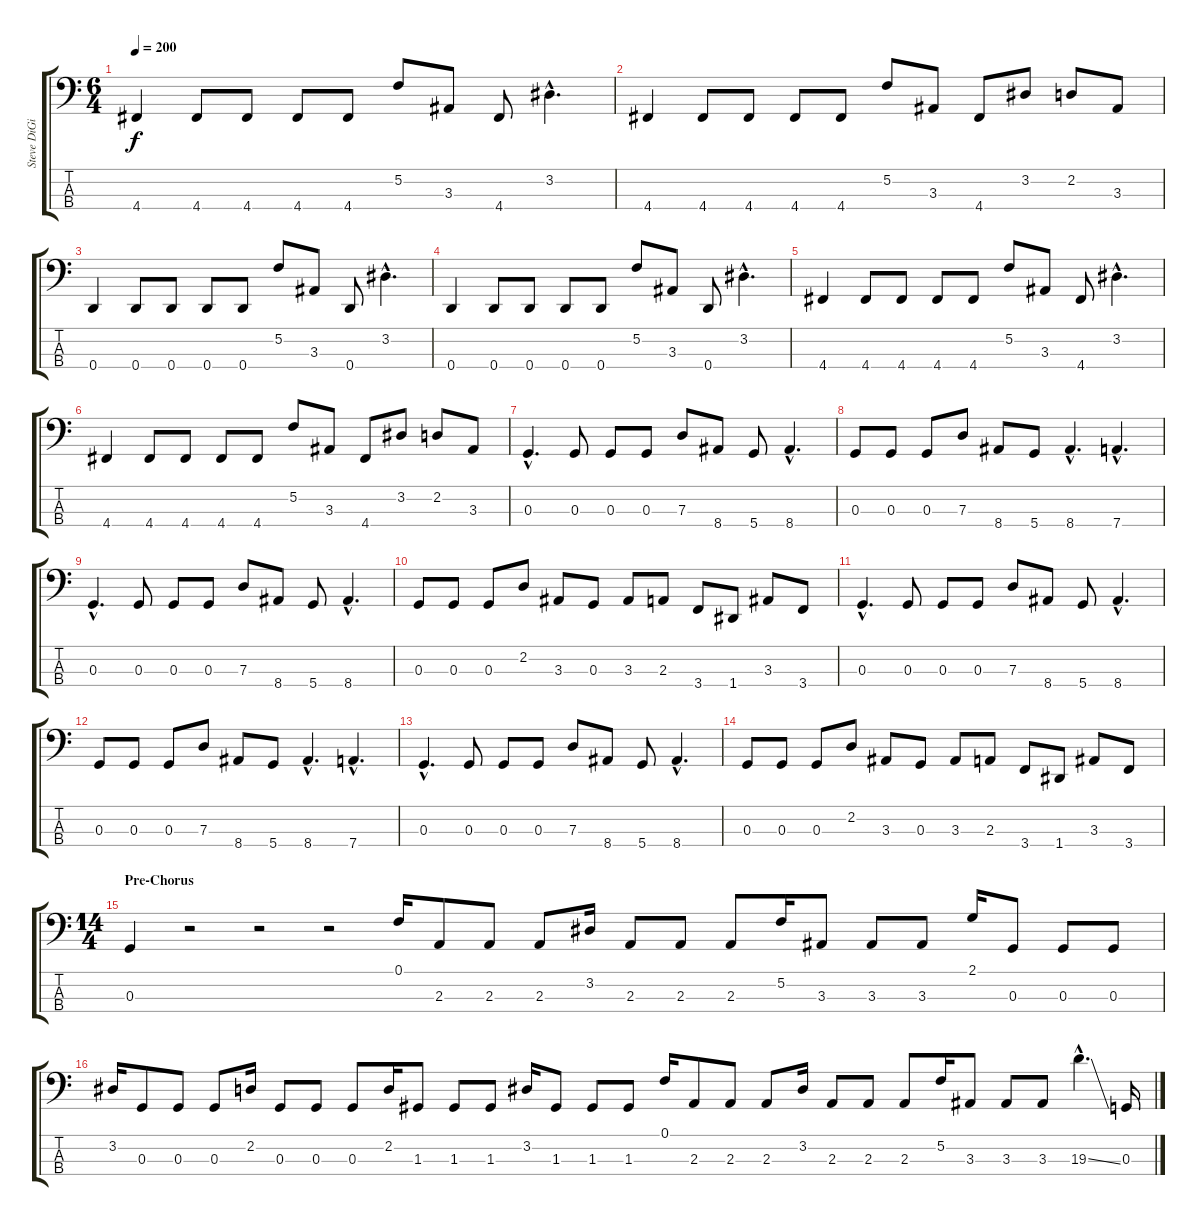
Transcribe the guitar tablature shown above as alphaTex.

\track ("Steve DiGiorgio" "Steve DiGi") {instrument fretlessbass}
\staff {score tabs}
\tuning (F2 C2 G1 D1) {hide}
\ts (6 4)
\tempo 200
\clef f4
\ks c
4.4.4{dy f} 4.4.8 4.4.8 4.4.8 4.4.8 5.2.8 3.3.8 4.4.8 3.2{hac}.4{d} |
4.4.4 4.4.8 4.4.8 4.4.8 4.4.8 5.2.8 3.3.8 4.4.8 3.2.8 2.2.8 3.3.8 |
0.4.4 0.4.8 0.4.8 0.4.8 0.4.8 5.2.8 3.3.8 0.4.8 3.2{hac}.4{d} |
0.4.4 0.4.8 0.4.8 0.4.8 0.4.8 5.2.8 3.3.8 0.4.8 3.2{hac}.4{d} |
4.4.4 4.4.8 4.4.8 4.4.8 4.4.8 5.2.8 3.3.8 4.4.8 3.2{hac}.4{d} |
4.4.4 4.4.8 4.4.8 4.4.8 4.4.8 5.2.8 3.3.8 4.4.8 3.2.8 2.2.8 3.3.8 |
0.3{hac}.4{d} 0.3.8 0.3.8 0.3.8 7.3.8 8.4.8 5.4.8 8.4{hac}.4{d} |
0.3.8 0.3.8 0.3.8 7.3.8 8.4.8 5.4.8 8.4{hac}.4{d} 7.4{hac}.4{d} |
0.3{hac}.4{d} 0.3.8 0.3.8 0.3.8 7.3.8 8.4.8 5.4.8 8.4{hac}.4{d} |
0.3.8 0.3.8 0.3.8 2.2.8 3.3.8 0.3.8 3.3.8 2.3.8 3.4.8 1.4.8 3.3.8 3.4.8 |
0.3{hac}.4{d} 0.3.8 0.3.8 0.3.8 7.3.8 8.4.8 5.4.8 8.4{hac}.4{d} |
0.3.8 0.3.8 0.3.8 7.3.8 8.4.8 5.4.8 8.4{hac}.4{d} 7.4{hac}.4{d} |
0.3{hac}.4{d} 0.3.8 0.3.8 0.3.8 7.3.8 8.4.8 5.4.8 8.4{hac}.4{d} |
0.3.8 0.3.8 0.3.8 2.2.8 3.3.8 0.3.8 3.3.8 2.3.8 3.4.8 1.4.8 3.3.8 3.4.8 |
\ts (14 4)
\section ("" "Pre-Chorus")
0.3.4 r.2 r.2 r.2 0.1.16 2.3.8 2.3.8 2.3.8 3.2.16 2.3.8 2.3.8 2.3.8 5.2.16 3.3.8 3.3.8 3.3.8 2.1.16 0.3.8 0.3.8 0.3.8 |
3.2.16 0.3.8 0.3.8 0.3.8 2.2.16 0.3.8 0.3.8 0.3.8 2.2.16 1.3.8 1.3.8 1.3.8 3.2.16 1.3.8 1.3.8 1.3.8 0.1.16 2.3.8 2.3.8 2.3.8 3.2.16 2.3.8 2.3.8 2.3.8 5.2.16 3.3.8 3.3.8 3.3.8 19.3{ss hac}.4{d} 0.3.16
